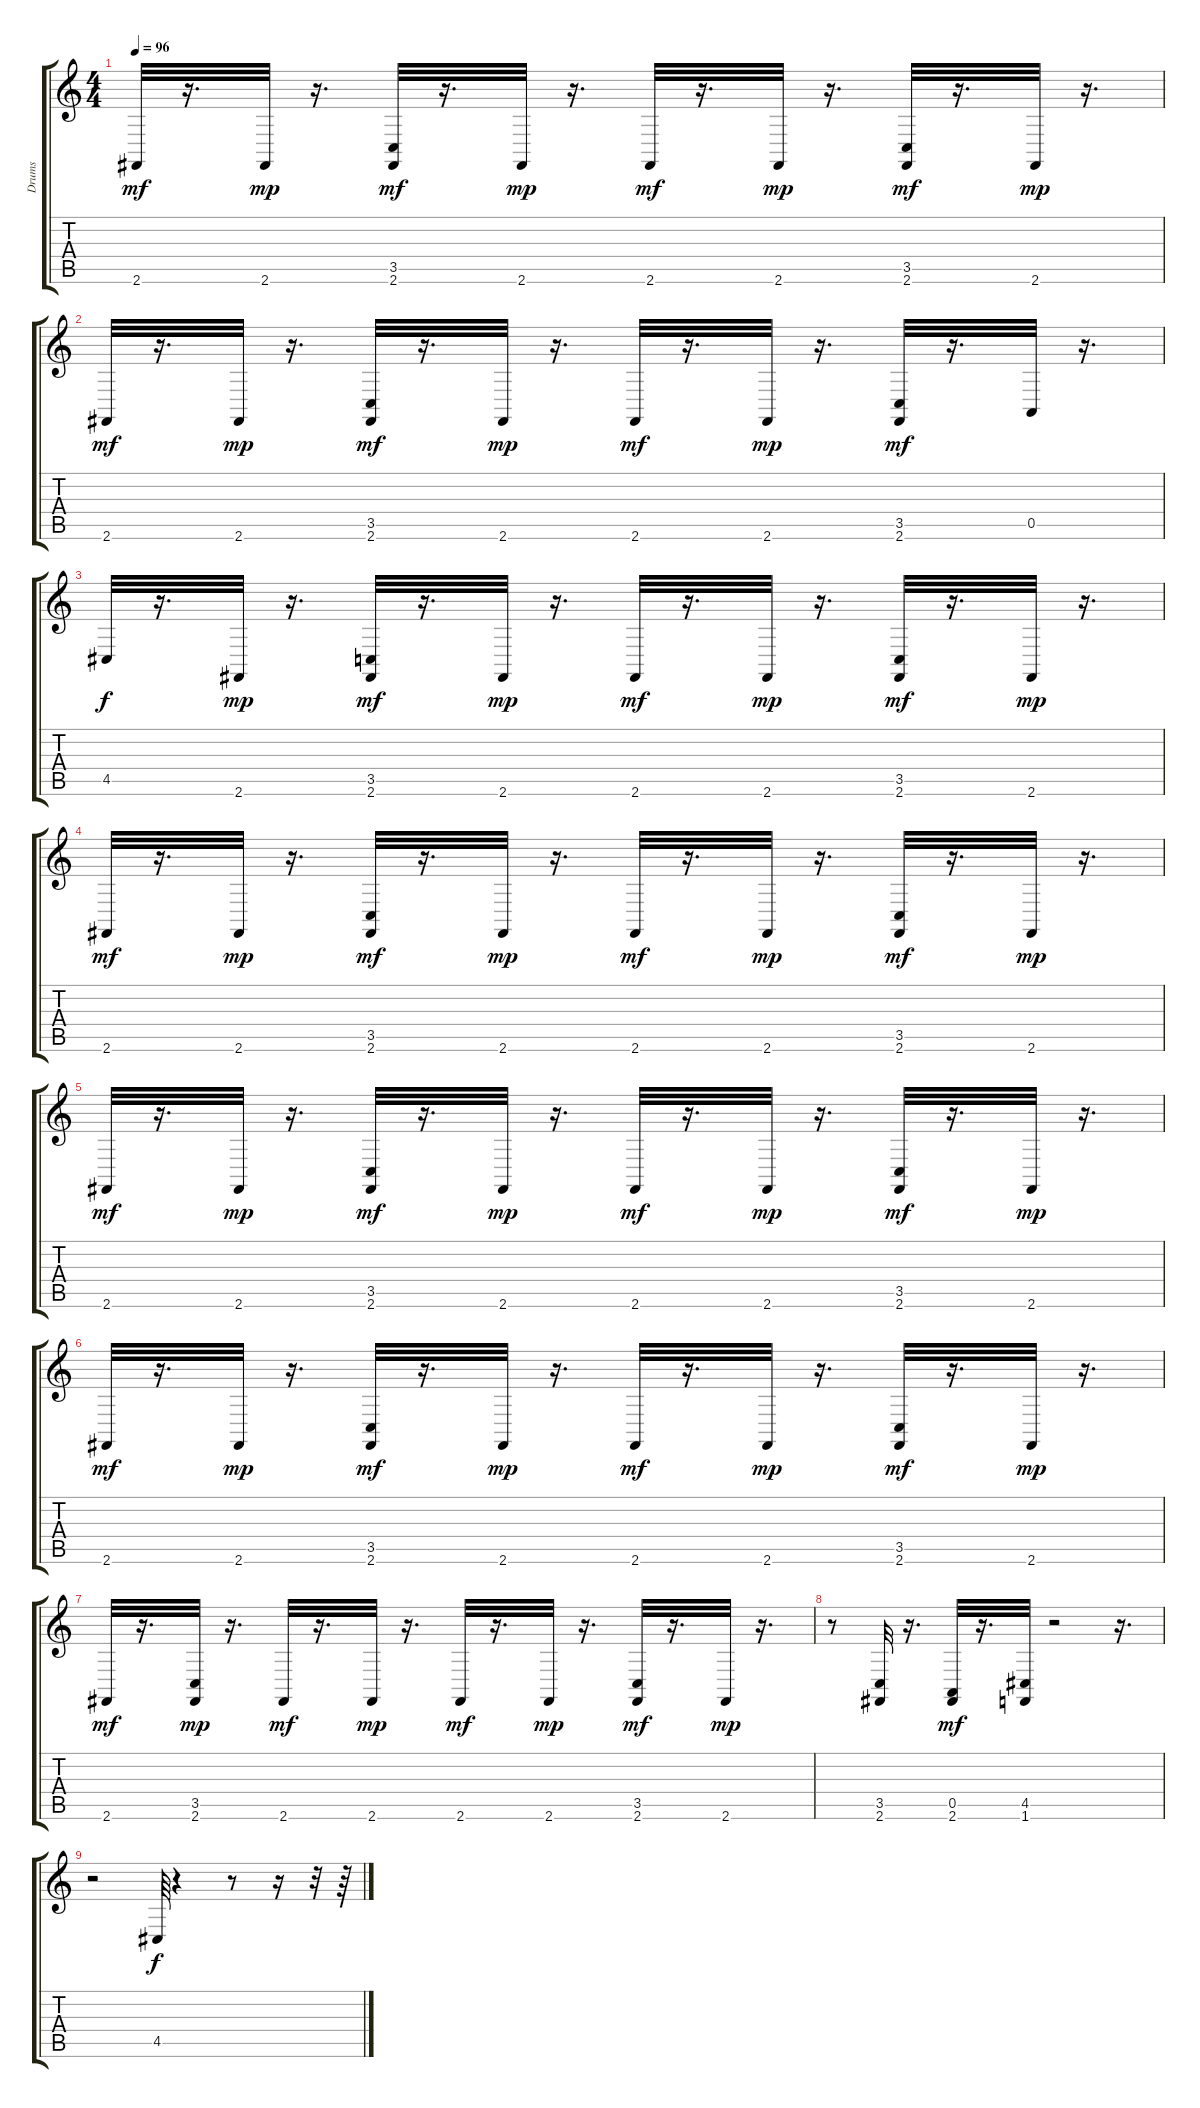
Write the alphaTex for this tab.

\track ("Drums" "Drums") {instrument synthdrum}
\staff {score tabs}
\tuning (E4 B3 G3 D3 A2 E2) {hide}
\ts (4 4)
\tempo 96
\clef g2
\ks c
2.6.32{dy mf} r.16{d} 2.6.32{dy mp} r.16{d} (3.5 2.6).32{dy mf} r.16{d} 2.6.32{dy mp} r.16{d} 2.6.32{dy mf} r.16{d} 2.6.32{dy mp} r.16{d} (3.5 2.6).32{dy mf} r.16{d} 2.6.32{dy mp} r.16{d} |
2.6.32{dy mf} r.16{d} 2.6.32{dy mp} r.16{d} (3.5 2.6).32{dy mf} r.16{d} 2.6.32{dy mp} r.16{d} 2.6.32{dy mf} r.16{d} 2.6.32{dy mp} r.16{d} (3.5 2.6).32{dy mf} r.16{d} 0.5.32 r.16{d} |
4.5.32{dy f} r.16{d} 2.6.32{dy mp} r.16{d} (3.5 2.6).32{dy mf} r.16{d} 2.6.32{dy mp} r.16{d} 2.6.32{dy mf} r.16{d} 2.6.32{dy mp} r.16{d} (3.5 2.6).32{dy mf} r.16{d} 2.6.32{dy mp} r.16{d} |
2.6.32{dy mf} r.16{d} 2.6.32{dy mp} r.16{d} (3.5 2.6).32{dy mf} r.16{d} 2.6.32{dy mp} r.16{d} 2.6.32{dy mf} r.16{d} 2.6.32{dy mp} r.16{d} (3.5 2.6).32{dy mf} r.16{d} 2.6.32{dy mp} r.16{d} |
2.6.32{dy mf} r.16{d} 2.6.32{dy mp} r.16{d} (3.5 2.6).32{dy mf} r.16{d} 2.6.32{dy mp} r.16{d} 2.6.32{dy mf} r.16{d} 2.6.32{dy mp} r.16{d} (3.5 2.6).32{dy mf} r.16{d} 2.6.32{dy mp} r.16{d} |
2.6.32{dy mf} r.16{d} 2.6.32{dy mp} r.16{d} (3.5 2.6).32{dy mf} r.16{d} 2.6.32{dy mp} r.16{d} 2.6.32{dy mf} r.16{d} 2.6.32{dy mp} r.16{d} (3.5 2.6).32{dy mf} r.16{d} 2.6.32{dy mp} r.16{d} |
2.6.32{dy mf} r.16{d} (3.5 2.6).32{dy mp} r.16{d} 2.6.32{dy mf} r.16{d} 2.6.32{dy mp} r.16{d} 2.6.32{dy mf} r.16{d} 2.6.32{dy mp} r.16{d} (3.5 2.6).32{dy mf} r.16{d} 2.6.32{dy mp} r.16{d} |
r.8 (3.5 2.6).32 r.16{d} (0.5 2.6).32{dy mf} r.16{d} (4.5 1.6).32 r.2 r.16{d} |
r.2 4.5.64{dy f} r.4 r.8 r.16 r.32 r.64
